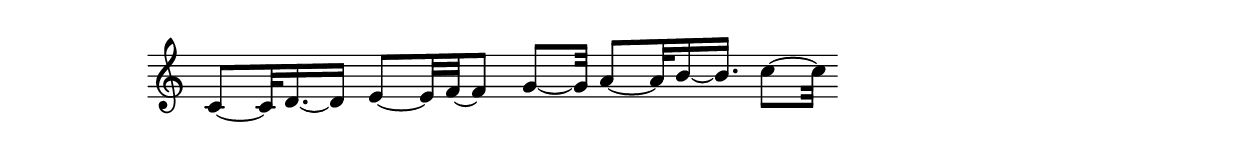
#(ly:set-option 'midi-extension "mid")
\version "2.12.3"
\include "english.ly"
\header{ 
title = ""
composer = ""
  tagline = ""  % removed 
}
%{
                                        .
S----R-- --G----m ----P--- -D----N- ---S---- 
 %}
  
melody = {
\once \override Staff.TimeSignature #'stencil = ##f
\clef treble
\key c \major
\autoBeamOn  
\cadenzaOn
c'8~[ c'32 d'16.~ d'16] e'8~[ e'32 f'32~ f'8] g'8~[ g'32] a'8~[ a'32 b'16~ b'16.] c''8~[ c''32]  \break        

}

text = \lyricmode {
  
}

\score{

<<
  \new Voice = "one" {
    \melody
  }
  \new Lyrics \lyricsto "one" \text
>>
\layout {
  \context {
       \Score
    \remove "Bar_number_engraver"
  } 
  }
\midi { 
  \context {
    \Score
    tempoWholesPerMinute = #(ly:make-moment 200 4)
   }
 }
}
